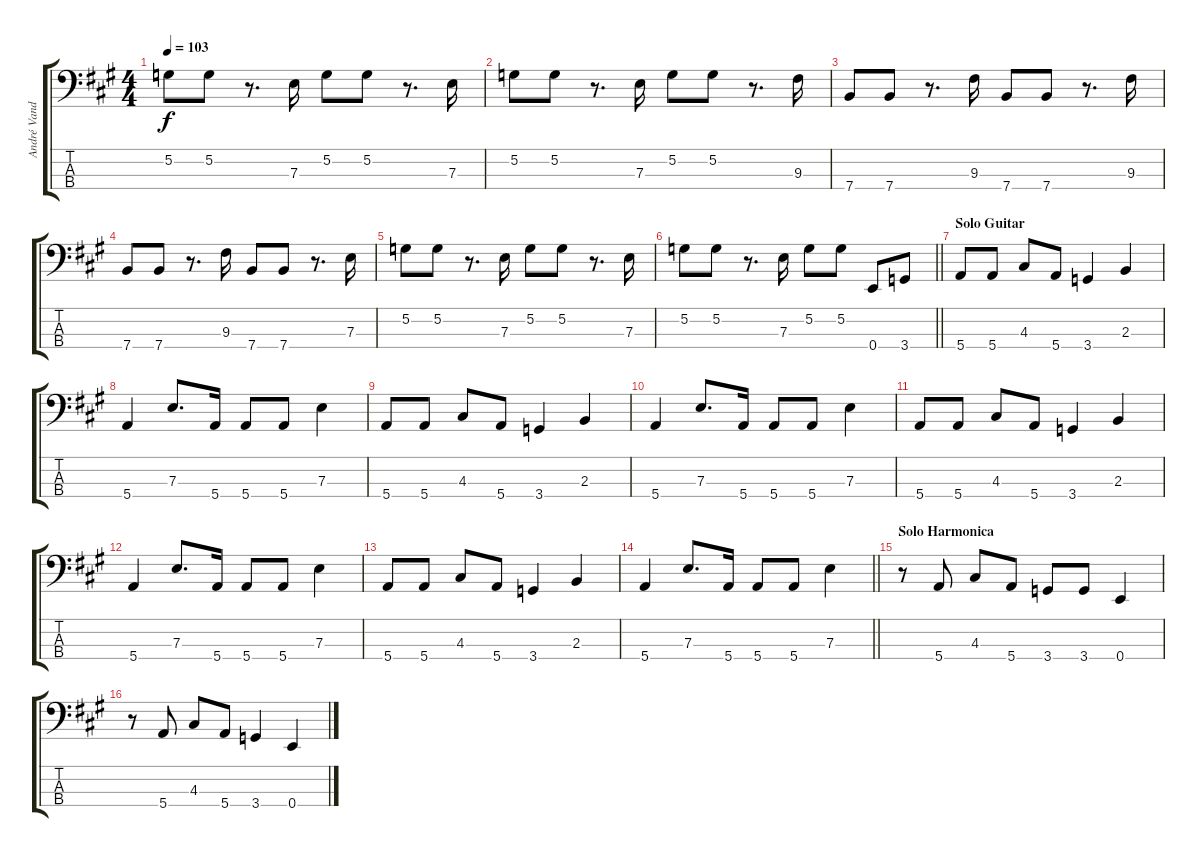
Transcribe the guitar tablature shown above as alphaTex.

\track ("André Vanderbiest" "André Vand") {instrument electricbassfinger}
\staff {score tabs}
\tuning (G2 D2 A1 E1) {hide}
\ts (4 4)
\tempo 103
\clef f4
\ks a
5.2.8{dy f} 5.2.8 r.8{d} 7.3.16 5.2.8 5.2.8 r.8{d} 7.3.16 |
5.2.8 5.2.8 r.8{d} 7.3.16 5.2.8 5.2.8 r.8{d} 9.3.16 |
7.4.8 7.4.8 r.8{d} 9.3.16 7.4.8 7.4.8 r.8{d} 9.3.16 |
7.4.8 7.4.8 r.8{d} 9.3.16 7.4.8 7.4.8 r.8{d} 7.3.16 |
5.2.8 5.2.8 r.8{d} 7.3.16 5.2.8 5.2.8 r.8{d} 7.3.16 |
\barLineRight lightlight
5.2.8 5.2.8 r.8{d} 7.3.16 5.2.8 5.2.8 0.4.8 3.4.8 |
\section ("" "Solo Guitar")
5.4.8 5.4.8 4.3.8 5.4.8 3.4.4 2.3.4 |
5.4.4 7.3.8{d} 5.4.16 5.4.8 5.4.8 7.3.4 |
5.4.8 5.4.8 4.3.8 5.4.8 3.4.4 2.3.4 |
5.4.4 7.3.8{d} 5.4.16 5.4.8 5.4.8 7.3.4 |
5.4.8 5.4.8 4.3.8 5.4.8 3.4.4 2.3.4 |
5.4.4 7.3.8{d} 5.4.16 5.4.8 5.4.8 7.3.4 |
5.4.8 5.4.8 4.3.8 5.4.8 3.4.4 2.3.4 |
\barLineRight lightlight
5.4.4 7.3.8{d} 5.4.16 5.4.8 5.4.8 7.3.4 |
\section ("" "Solo Harmonica")
r.8 5.4.8 4.3.8 5.4.8 3.4.8 3.4.8 0.4.4 |
r.8 5.4.8 4.3.8 5.4.8 3.4.4 0.4.4
